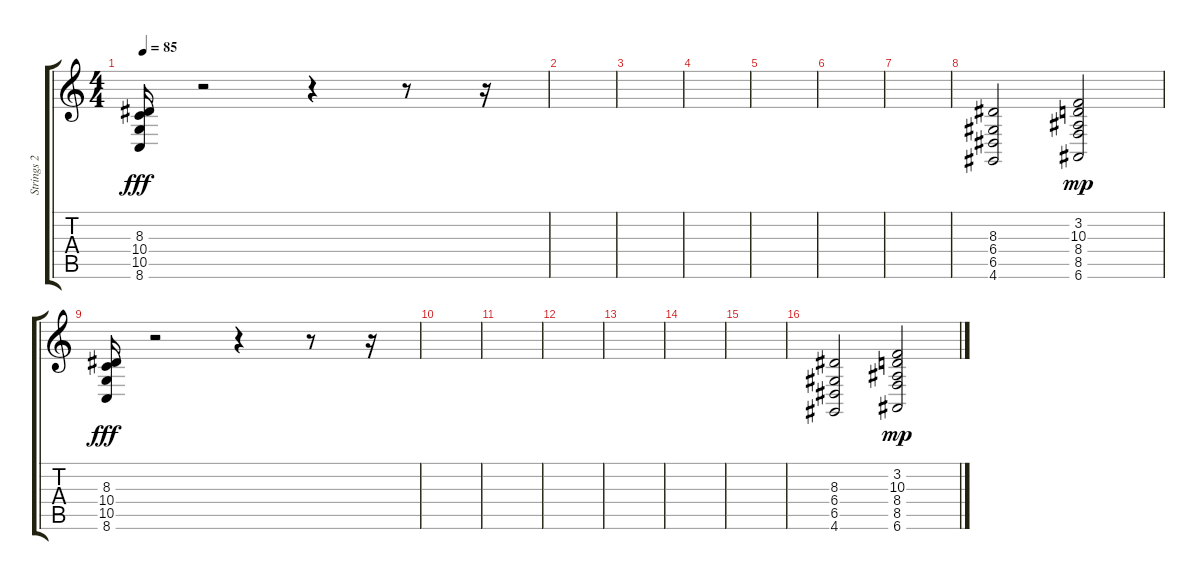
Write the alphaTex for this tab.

\track ("Strings 2" "Strings 2") {instrument stringensemble1}
\staff {score tabs}
\tuning (E4 B3 G3 D3 A2 E2) {hide}
\ts (4 4)
\tempo 85
\clef g2
\ks c
(8.3 10.4 10.5 8.6).16{dy fff} r.2 r.4 r.8 r.16 |
|
|
|
|
|
|
(8.3 6.4 6.5 4.6).2{instrument stringensemble2} (3.2 10.3 8.4 8.5 6.6).2{dy mp instrument stringensemble1} |
(8.3 10.4 10.5 8.6).16{dy fff} r.2 r.4 r.8 r.16 |
|
|
|
|
|
|
(8.3 6.4 6.5 4.6).2{instrument stringensemble2} (3.2 10.3 8.4 8.5 6.6).2{dy mp instrument stringensemble1}
